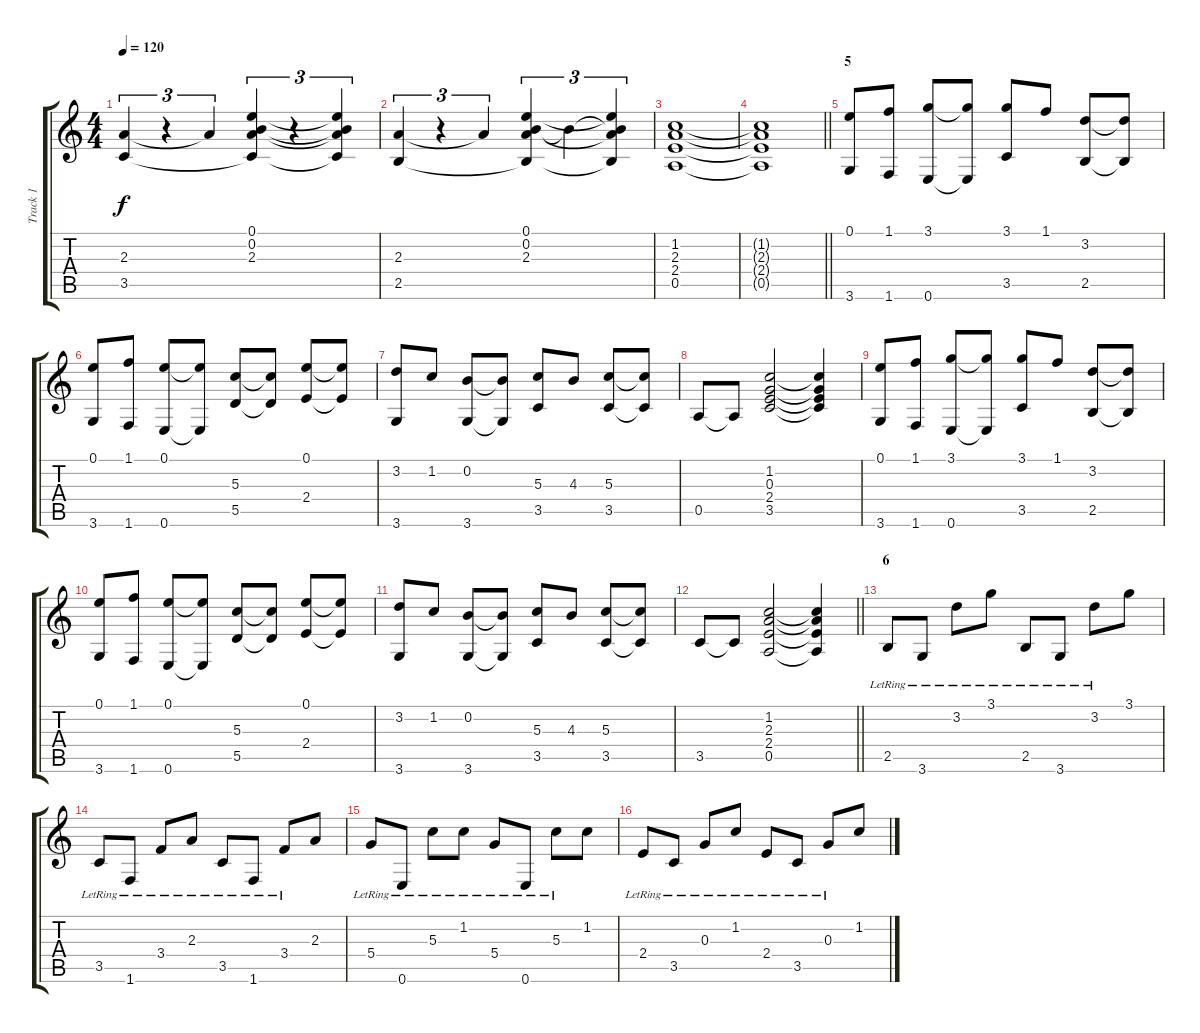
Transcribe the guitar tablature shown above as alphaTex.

\track ("Track 1" "Track 1") {instrument acousticguitarsteel}
\staff {score tabs}
\tuning (E4 B3 G3 D3 A2 E2) {hide}
\ts (4 4)
\tempo 120
\clef g2
\ks c
(2.3 3.5).4{tu (3 2) dy f} r.4{tu (3 2)} 2.3{t}.4{tu (3 2)} (0.1 0.2 2.3 3.5{t}).4{tu (3 2)} r.4{tu (3 2)} (0.1{t} 0.2{t} 2.3{t} 3.5{t}).4{tu (3 2)} |
(2.3 2.5).4{tu (3 2)} r.4{tu (3 2)} 2.3{t}.4{tu (3 2)} (0.1 0.2 2.3 2.5{t}).4{tu (3 2)} 0.2{t}.4{tu (3 2)} (0.1{t} 0.2{t} 2.3{t} 2.5{t}).4{tu (3 2)} |
(1.2 2.3 2.4 0.5).1 |
\barLineRight lightlight
(1.2{t} 2.3{t} 2.4{t} 0.5{t}).1 |
\section ("" "5")
(0.1 3.6).8 (1.1 1.6).8 (3.1 0.6).8 (3.1{t} 0.6{t}).8 (3.1 3.5).8 1.1.8 (3.2 2.5).8 (3.2{t} 2.5{t}).8 |
(0.1 3.6).8 (1.1 1.6).8 (0.1 0.6).8 (0.1{t} 0.6{t}).8 (5.3 5.5).8 (5.3{t} 5.5{t}).8 (0.1 2.4).8 (0.1{t} 2.4{t}).8 |
(3.2 3.6).8 1.2.8 (0.2 3.6).8 (0.2{t} 3.6{t}).8 (5.3 3.5).8 4.3.8 (5.3 3.5).8 (5.3{t} 3.5{t}).8 |
0.5.8 0.5{t}.8 (1.2 0.3 2.4 3.5).2 (1.2{t} 0.3{t} 2.4{t} 3.5{t}).4 |
(0.1 3.6).8 (1.1 1.6).8 (3.1 0.6).8 (3.1{t} 0.6{t}).8 (3.1 3.5).8 1.1.8 (3.2 2.5).8 (3.2{t} 2.5{t}).8 |
(0.1 3.6).8 (1.1 1.6).8 (0.1 0.6).8 (0.1{t} 0.6{t}).8 (5.3 5.5).8 (5.3{t} 5.5{t}).8 (0.1 2.4).8 (0.1{t} 2.4{t}).8 |
(3.2 3.6).8 1.2.8 (0.2 3.6).8 (0.2{t} 3.6{t}).8 (5.3 3.5).8 4.3.8 (5.3 3.5).8 (5.3{t} 3.5{t}).8 |
\barLineRight lightlight
3.5.8 3.5{t}.8 (1.2 2.3 2.4 0.5).2 (1.2{t} 2.3{t} 2.4{t} 0.5{t}).4 |
\section ("" "6")
2.5{lr}.8 3.6{lr}.8 3.2{lr}.8 3.1{lr}.8 2.5{lr}.8 3.6{lr}.8 3.2{lr}.8 3.1.8 |
3.5{lr}.8 1.6{lr}.8 3.4{lr}.8 2.3{lr}.8 3.5{lr}.8 1.6{lr}.8 3.4{lr}.8 2.3.8 |
5.4{lr}.8 0.6{lr}.8 5.3{lr}.8 1.2{lr}.8 5.4{lr}.8 0.6{lr}.8 5.3{lr}.8 1.2.8 |
2.4{lr}.8 3.5{lr}.8 0.3{lr}.8 1.2{lr}.8 2.4{lr}.8 3.5{lr}.8 0.3{lr}.8 1.2.8
